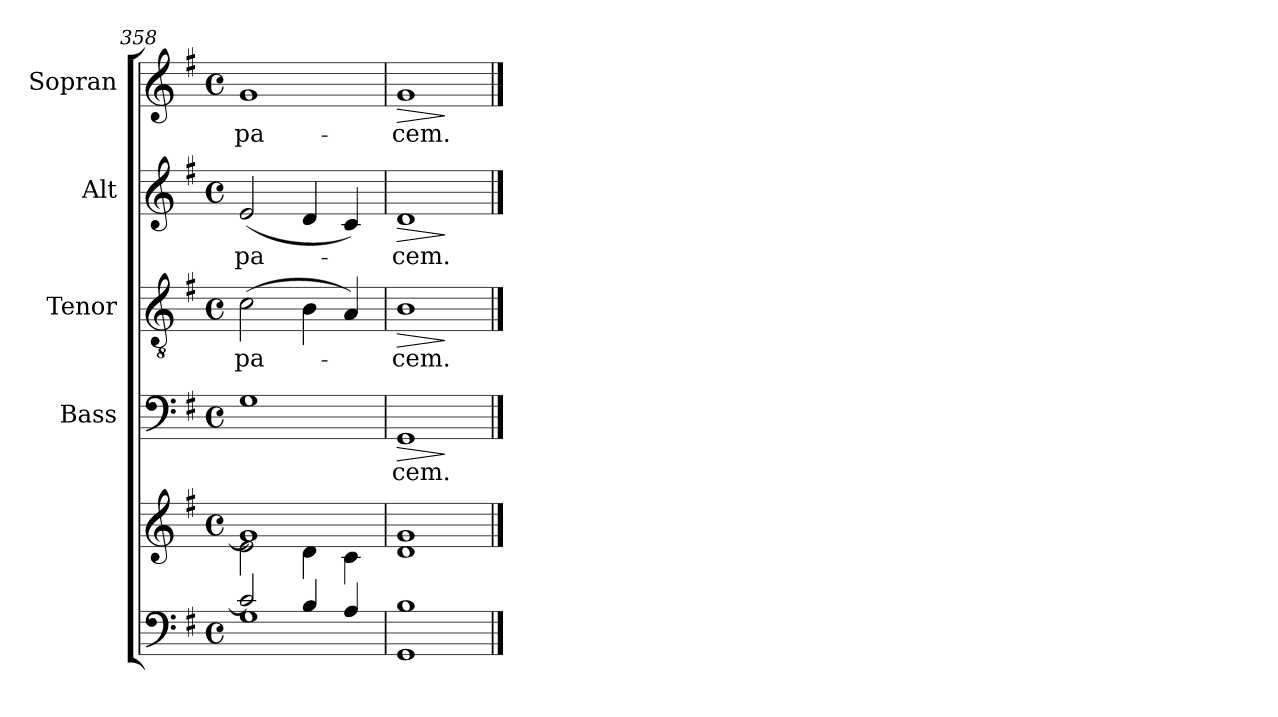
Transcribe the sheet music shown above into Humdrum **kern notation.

**kern	**kern	**kern	**text	**dynam	**kern	**text	**dynam	**kern	**text	**dynam	**kern	**text	**dynam
*part5	*part5	*part4	*part4	*part4	*part3	*part3	*part3	*part2	*part2	*part2	*part1	*part1	*part1
*staff6	*staff5	*staff4	*staff4	*staff4	*staff3	*staff3	*staff3	*staff2	*staff2	*staff2	*staff1	*staff1	*staff1
*	*	*I"Bass	*	*	*I"Tenor	*	*	*I"Alt	*	*	*I"Sopran	*	*
*	*	*I'B.	*	*	*I'T.	*	*	*I'A.	*	*	*I'S.	*	*
*clefF4	*clefG2	*clefF4	*	*	*clefGv2	*	*	*clefG2	*	*	*clefG2	*	*
*k[f#]	*k[f#]	*k[f#]	*	*	*k[f#]	*	*	*k[f#]	*	*	*k[f#]	*	*
*G:	*G:	*G:	*	*	*G:	*	*	*G:	*	*	*G:	*	*
*M4/4	*M4/4	*M4/4	*	*	*M4/4	*	*	*M4/4	*	*	*M4/4	*	*
*met(c)	*met(c)	*met(c)	*	*	*met(c)	*	*	*met(c)	*	*	*met(c)	*	*
=358	=358	=358	=358	=358	=358	=358	=358	=358	=358	=358	=358	=358	=358
*^	*^	*	*	*	*	*	*	*	*	*	*	*	*
!	!	!	!	!	!	!	!	!LO:LY:b	!	!	!LO:LY:b	!	!	!LO:LY:b	!
2c/]	1G	1g]	2e\	1G	.	.	(>2c\	pa-	.	(<2e/	pa-	.	1g	pa-	.
4B/	.	.	4d\	.	.	.	4B\	.	.	4d/	.	.	.	.	.
4A/	.	.	4c\	.	.	.	4A/)	.	.	4c/)	.	.	.	.	.
=359	=359	=359	=359	=359	=359	=359	=359	=359	=359	=359	=359	=359	=359	=359	=359
!	!	!	!	!	!LO:LY:b	!LO:HP:b	!	!LO:LY:b	!LO:HP:b	!	!LO:LY:b	!LO:HP:b	!	!LO:LY:b	!LO:HP:b
1B	1GG	1g	1d	1GG	-cem.	>	1B	-cem.	>	1d	-cem.	>	1g	-cem.	>
*v	*v	*	*	*	*	*	*	*	*	*	*	*	*	*	*
*	*v	*v	*	*	*	*	*	*	*	*	*	*	*	*
.	.	.	.	]	.	.	]	.	.	]	.	.	]
==	==	==	==	==	==	==	==	==	==	==	==	==	==
*-	*-	*-	*-	*-	*-	*-	*-	*-	*-	*-	*-	*-	*-
